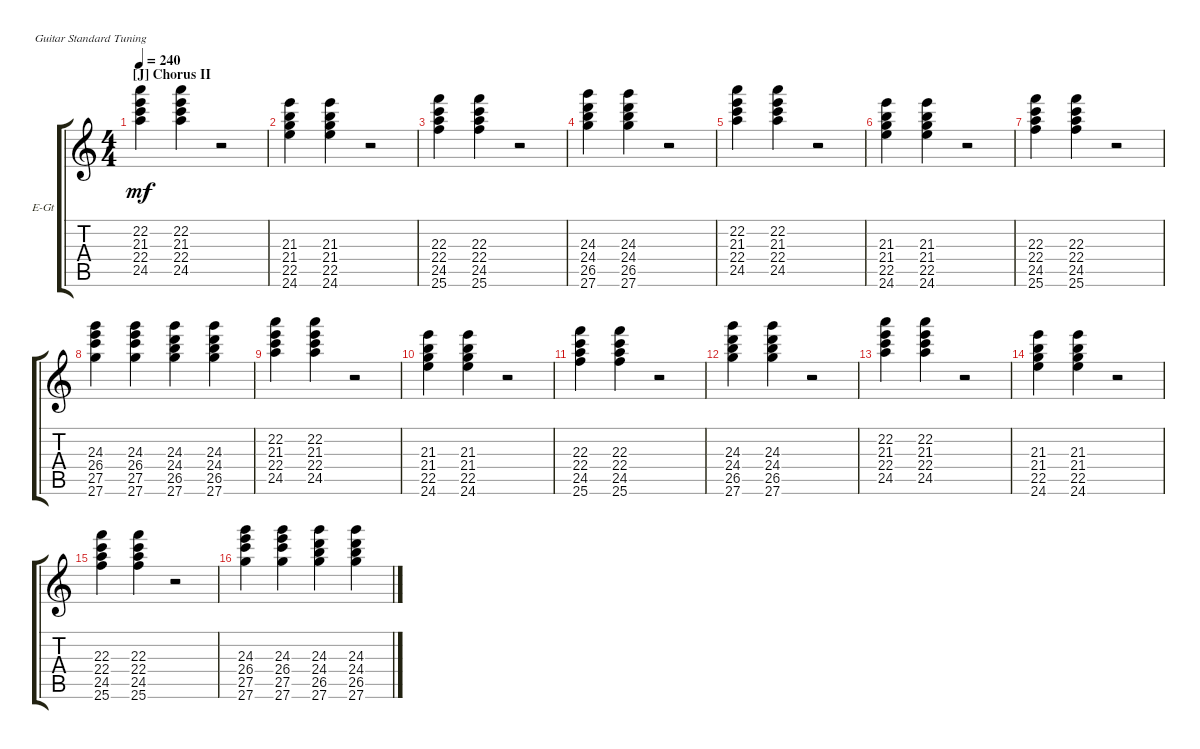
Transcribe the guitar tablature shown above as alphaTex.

\defaultSystemsLayout 4
\bracketExtendMode groupsimilarinstruments
\firstSystemTrackNameOrientation horizontal
\otherSystemsTrackNameOrientation horizontal
\track ("Synth II" "E-Gt") {instrument distortionguitar}
\staff {score tabs}
\tuning (E4 B3 G3 D3 A2 E2)
\ts (4 4)
\section ("J" "Chorus II")
\tempo 240
\clef g2
\scale
0.333333
\ks c
(22.2 21.3 22.4 24.5).4{dy mf} (22.2 21.3 22.4 24.5).4 r.2 |
\scale
0.333333 (21.3 21.4 22.5 24.6).4 (21.3 21.4 22.5 24.6).4 r.2 |
\scale
0.333333 (22.3 22.4 24.5 25.6).4 (22.3 22.4 24.5 25.6).4 r.2 |
\scale
0.333333 (24.3 24.4 26.5 27.6).4 (24.3 24.4 26.5 27.6).4 r.2 |
\scale
0.333333 (22.2 21.3 22.4 24.5).4 (22.2 21.3 22.4 24.5).4 r.2 |
\scale
0.333333 (21.3 21.4 22.5 24.6).4 (21.3 21.4 22.5 24.6).4 r.2 |
\scale
0.333333 (22.3 22.4 24.5 25.6).4 (22.3 22.4 24.5 25.6).4 r.2 |
\scale
0.333333 (24.3 26.4 27.5 27.6).4 (24.3 26.4 27.5 27.6).4 (24.3 24.4 26.5 27.6).4 (24.3 24.4 26.5 27.6).4 |
\scale
0.333333 (22.2 21.3 22.4 24.5).4 (22.2 21.3 22.4 24.5).4 r.2 |
\scale
0.333333 (21.3 21.4 22.5 24.6).4 (21.3 21.4 22.5 24.6).4 r.2 |
\scale
0.333333 (22.3 22.4 24.5 25.6).4 (22.3 22.4 24.5 25.6).4 r.2 |
\scale
0.333333 (24.3 24.4 26.5 27.6).4 (24.3 24.4 26.5 27.6).4 r.2 |
\scale
0.333333 (22.2 21.3 22.4 24.5).4 (22.2 21.3 22.4 24.5).4 r.2 |
\scale
0.333333 (21.3 21.4 22.5 24.6).4 (21.3 21.4 22.5 24.6).4 r.2 |
\scale
0.333333 (22.3 22.4 24.5 25.6).4 (22.3 22.4 24.5 25.6).4 r.2 |
\scale
0.333333 (24.3 26.4 27.5 27.6).4 (24.3 26.4 27.5 27.6).4 (24.3 24.4 26.5 27.6).4 (24.3 24.4 26.5 27.6).4
